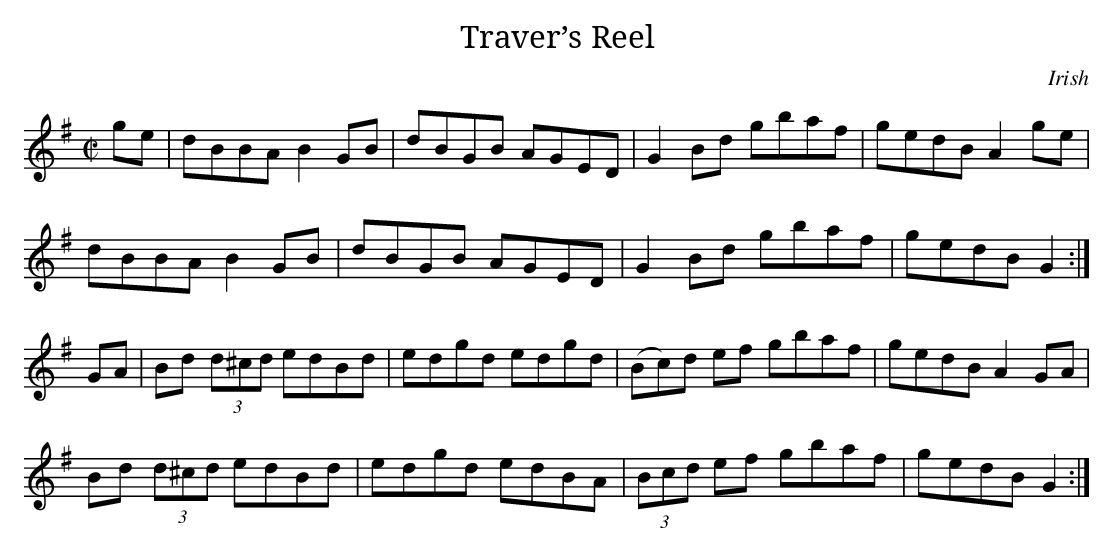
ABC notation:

X:1
T:Traver’s Reel
M:C|
K:G
ge | dBBA B2 GB | dBGB AGED | G2 Bd gbaf | gedB A2 ge |
dBBA B2 GB | dBGB AGED | G2 Bd gbaf | gedB G2 :|
GA | Bd (3d^cd edBd | edgd edgd | (Bc)d ef gbaf | gedB A2 GA |
Bd (3d^cd edBd | edgd edBA | (3Bcd ef gbaf | gedB G2 :|
